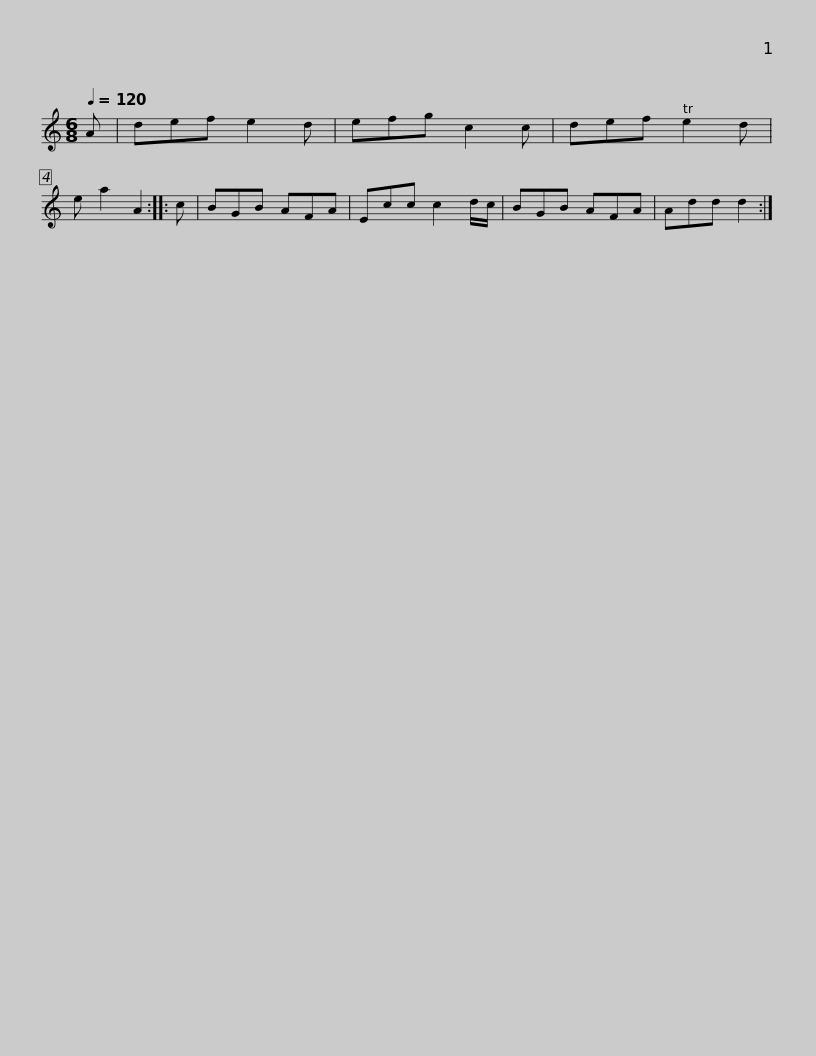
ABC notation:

X:1
L:1/8
Q:1/4=120
M:6/8
I:linebreak $
K:C
V:1 treble
V:1
 A | def e2 d | efg c2 c | def e2 d | e a2 A2 :: %5
 c | BGB AFA | Ecc c2 d/c/ | BGB AFA | Add d2 :| %10
